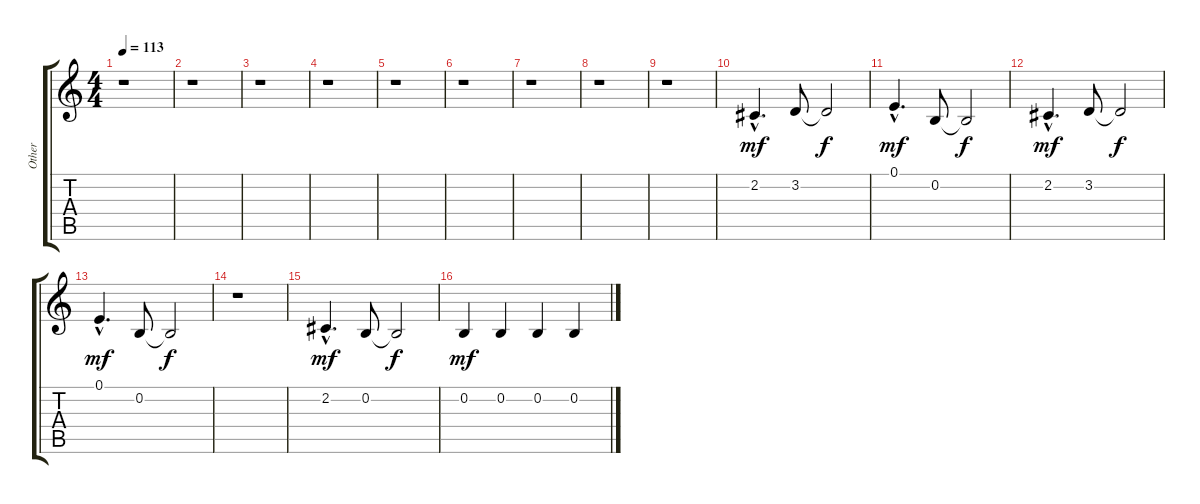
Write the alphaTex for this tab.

\track ("Other" "Other") {instrument choiraahs}
\staff {score tabs}
\tuning (E4 B3 G3 D3 A2 E2) {hide}
\ts (4 4)
\tempo 113
\clef g2
\ks c
r.1{dy mf} |
r.1 |
r.1 |
r.1 |
r.1 |
r.1 |
r.1 |
r.1 |
r.1 |
2.2{hac}.4{d instrument synthstrings1} 3.2.8 3.2{t}.2{dy f} |
0.1{hac}.4{d dy mf} 0.2.8 0.2{t}.2{dy f} |
2.2{hac}.4{d dy mf} 3.2.8 3.2{t}.2{dy f} |
0.1{hac}.4{d dy mf} 0.2.8 0.2{t}.2{dy f} |
r.1 |
2.2{hac}.4{d dy mf} 0.2.8 0.2{t}.2{dy f} |
0.2.4{dy mf} 0.2.4 0.2.4 0.2.4
